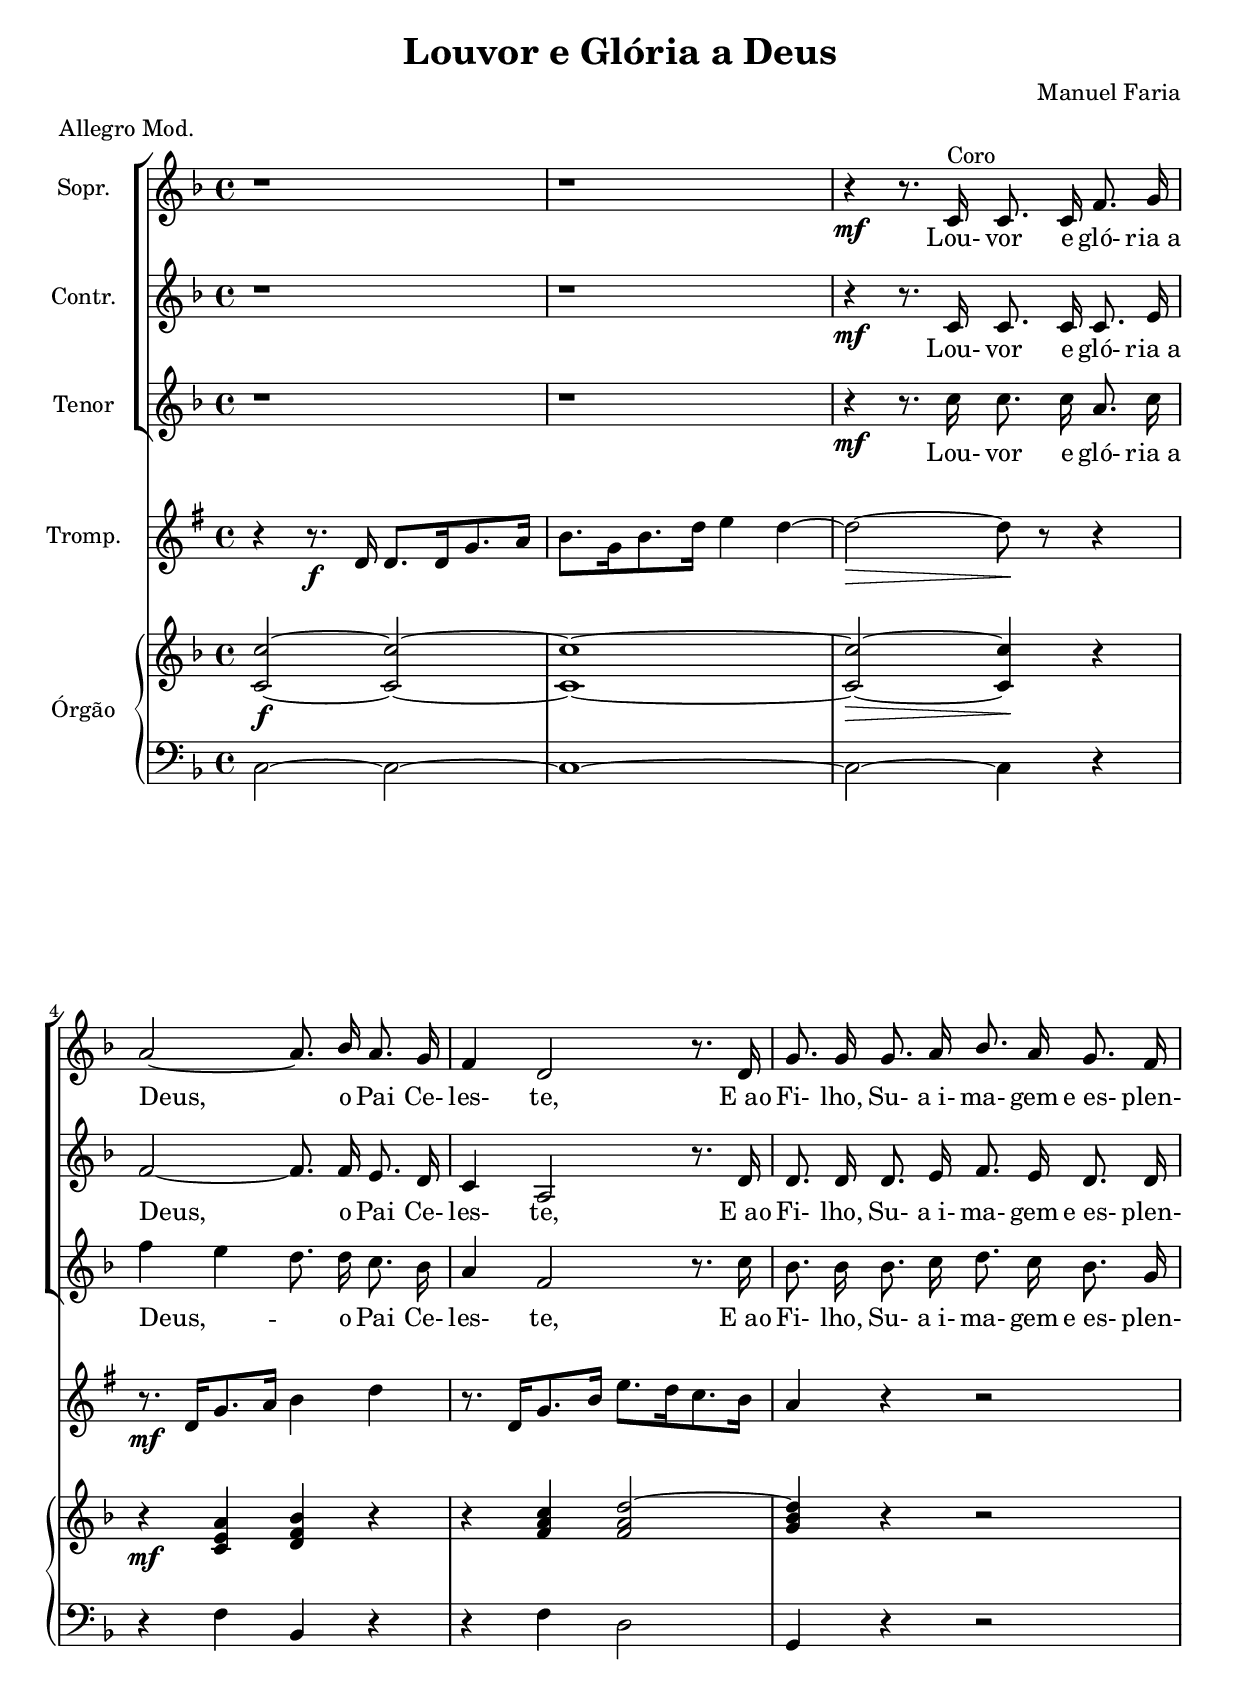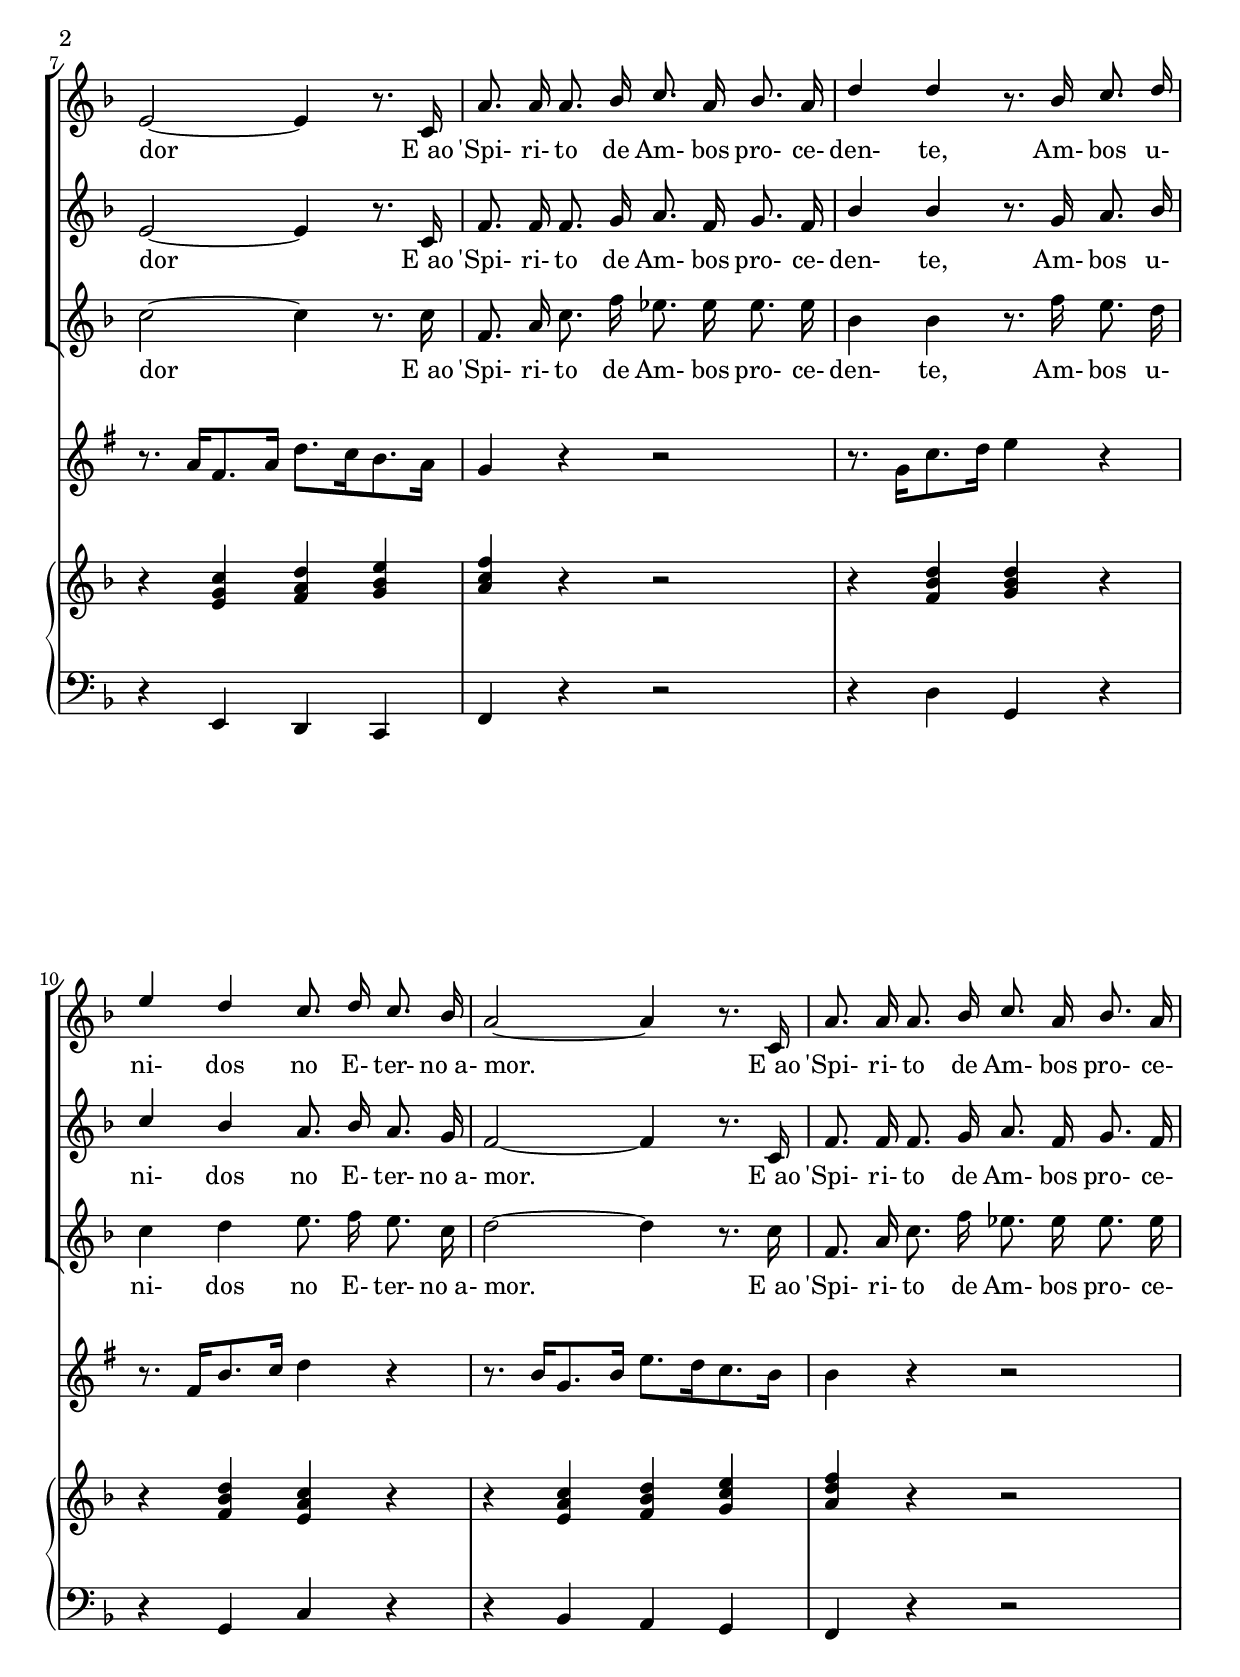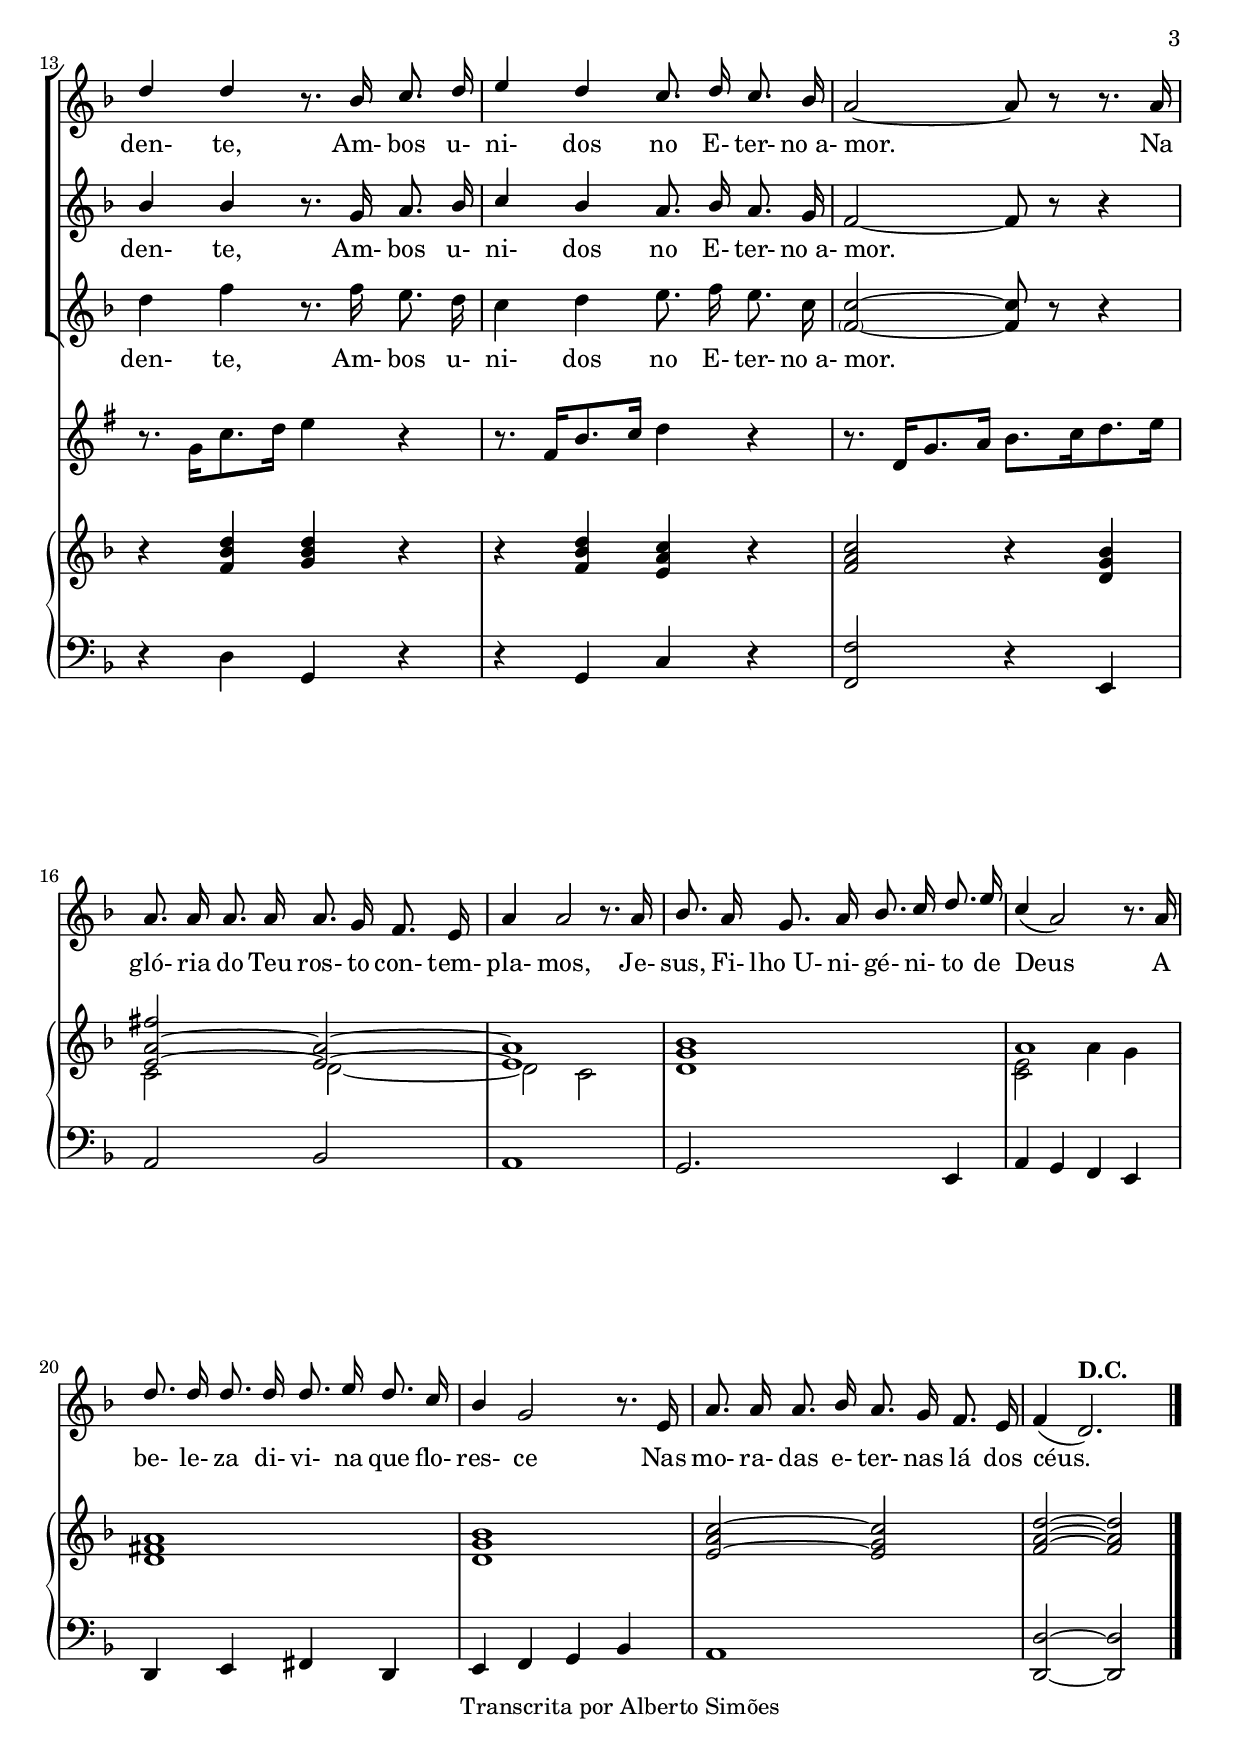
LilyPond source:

\version "2.14.0"

\header {
  title = "Louvor e Glória a Deus"
  composer = "Manuel Faria"
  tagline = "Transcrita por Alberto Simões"

  ocasioes = "accaodegracas"
  seccao   = "accaodegracas"

  meter = "Allegro Mod."

}


global = {
  \key f \major
  \time 4/4
}

textS = \lyricmode {
  Lou- vor e gló- ria_a Deus, o Pai Ce- les- te,
  E_ao Fi- lho, Su- a_i- ma- gem e_es- plen- dor
  E_ao 'Spi- ri- to de Am- bos pro- ce- den- te,
  Am- bos u- ni- dos no E- ter- no_a- mor.
  E_ao 'Spi- ri- to de Am- bos pro- ce- den- te,
  Am- bos u- ni- dos no E- ter- no_a- mor.

  Na gló- ria do Teu ros- to con- tem- pla- mos,
  Je- sus, Fi- lho_U- ni- gé- ni- to de Deus
  A be- le- za di- vi- na que flo- res- ce
  Nas mo- ra- das e- ter- nas lá dos céus.
}

textC = \lyricmode {
  Lou- vor e gló- ria_a Deus, o Pai Ce- les- te,
  E_ao Fi- lho, Su- a_i- ma- gem e_es- plen- dor
  E_ao 'Spi- ri- to de Am- bos pro- ce- den- te,
  Am- bos u- ni- dos no E- ter- no_a- mor.
  E_ao 'Spi- ri- to de Am- bos pro- ce- den- te,
  Am- bos u- ni- dos no E- ter- no_a- mor.
}



textT = \lyricmode {
  Lou- vor e gló- ria_a Deus, -- _ _ o Pai Ce- les- te,
  E_ao Fi- lho, Su- a_i- ma- gem e_es- plen- dor
  E_ao 'Spi- ri- to de Am- bos pro- ce- den- te,
  Am- bos u- ni- dos no E- ter- no_a- mor.
  E_ao 'Spi- ri- to de Am- bos pro- ce- den- te,
  Am- bos u- ni- dos no E- ter- no_a- mor.
}

soprano = \relative c' {
  \set Staff.instrumentName = #"Sopr. "

  \global \stemUp \autoBeamOff
  r1 r1 r4\mf r8. c16^\markup{Coro} c8. c16 f8. g16
  a2 ~ a8. bes16 a8. g16 f4 d2 r8. d16 g8. g16 g8. a16 bes8. a16 g8. f16

  e2 ~ e4 r8. c16 a'8. a16 a8. bes16 c8. a16 bes8. a16 d4 d r8. bes16 c8. d16
  e4 d c8. d16 c8. bes16 a2 ~ a4 r8. c,16 a'8. a16 a8. bes16 c8. a16 bes8. a16

  d4 d r8. bes16 c8. d16 e4 d c8. d16 c8. bes16 a2 ~ a8 r r8. a16 \break

  a8. a16 a8. a16 a8. g16 f8. e16 a4 a2 r8. a16 bes8. a16 g8. a16 bes8. c16 d8. e16 c4( a2) r8. a16
  d8. d16 d8. d16 d8. e16 d8. c16 bes4 g2 r8. e16 a8. a16 a8. bes16 a8. g16 f8. e16 f4( d2.)^\markup{\bold{  D.C.}}
  \bar"|."
}

contralto = \relative c' {
  \set Staff.instrumentName = #"Contr. "
  \global \stemUp \autoBeamOff
  r1 r1 r4\mf r8. c16 c8. c16 c8. e16
  f2 ~ f8. f16 e8. d16 c4 a2 r8. d16 d8. d16 d8. e16 f8. e16 d8. d16

  e2 ~ e4 r8. c16 f8. f16 f8. g16 a8. f16 g8. f16 bes4 bes r8. g16 a8. bes16
  c4 bes a8. bes16 a8. g16 f2 ~ f4 r8. c16 f8. f16 f8. g16 a8. f16 g8. f16

  bes4 bes r8. g16 a8. bes16 c4 bes a8. bes16 a8. g16 f2 ~ f8 r r4
}

tenor = \relative c'' {
  \set Staff.instrumentName = #"Tenor "
  \global \autoBeamOff
  r1 r1 r4\mf r8. c16 c8. c16 a8. c16
  f4 e d8. d16 c8. bes16 a4 f2 r8. c'16 bes8. bes16 bes8. c16 d8. c16 bes8. g16

  c2 ~ c4 r8. c16 f,8. a16 c8. f16 ees8. ees16 ees8. ees16 bes4 bes r8. f'16 e8. d16
  c4 d e8. f16 e8. c16 d2 ~ d4 r8. c16 f,8. a16 c8. f16 ees8. ees16 ees8. ees16

  d4 f r8. f16 e8. d16 c4 d e8. f16 e8. c16 <\parenthesize f, c'>2 ~ <f c'>8 r r4
}

trompete = \relative c' {
  \set Staff.instrumentName = #"Tromp. "
  \key g \major
  \time 4/4
  r4 r8.\f d16 d8.[ d16 g8. a16] b8.[ g16 b8. d16] e4 d ~ d2\> ~ d8\! r8 r4
  r8.\mf d,16[ g8. a16] b4 d r8. d,16[ g8. b16] e8.[ d16 c8. b16] a4 r r2

  r8. a16[ fis8. a16] d8.[ c16 b8. a16] g4 r r2 r8. g16[ c8. d16] e4 r4
  r8. fis,16[ b8. c16] d4 r r8. b16[ g8. b16] e8.[ d16 c8. b16] b4 r r2

  r8. g16[ c8. d16] e4 r r8. fis,16[ b8. c16] d4 r r8. d,16[ g8. a16] b8.[ c16 d8. e16]
}

upper = \relative c' {
  \global \stemUp
  <c c'>2\f ~ <c c'> ~ <c c'>1 ~ <c c'>2\> ~ <c c'>4\! r
  \tieUp
  r4\mf  <c e a> <d f bes> r r <f a c> <f a d~>2 <g bes d>4 r4 r2

  r4 <e g c> <f a d> <g bes e> <a c f> r r2 r4 <f bes d> <g bes d> r
  r <f bes d> <e a c> r r <e a c> <f bes d> <g c e> <a d f> r r2

  r4 <f bes d> <g bes d> r r <f bes d> <e a c> r <f a c>2 r4 <d g bes>

  <<
    { <e~ a~ fis'>2 <e a> ~ <e a>1 } \\
    { c2 d ~ d c }
  >>
  <d g bes>1
  <<
    {a'1} \\ {<c, e>2 a'4 g }
  >>
  <d fis a>1
  <d g bes>
  <e a c>2 ~ <e g c> <f a d>2 ~ <f a d>
  \bar"|."
}

lower = \relative c {
  \global \clef bass \stemDown
  c2 ~ c2 ~ c1 ~ c2 ~ c4 r
  \stemNeutral
  r f bes, r r f' d2 g,4 r r2

  r4 e d c f r r2 r4 d' g, r
  r4 g c r r bes a g f r r2

  r4 d'4 g, r r g c r <f, f'>2 r4 e4
  a2 bes a1 g2. e4 a g f e
  d e fis d e f g bes a1 <d, d'>2 ~ <d d'>
}

\score {
  <<
    \new ChoirStaff <<
      \new Voice = "S" \soprano
      \new Lyrics \lyricsto S \textS

      \new Voice = "C" \contralto
      \new Lyrics \lyricsto C \textC

      \new Voice = "T" \tenor
      \new Lyrics \lyricsto T \textT
    >>
    \new Staff = "tromp" \trompete
    \new PianoStaff <<
      \set PianoStaff.instrumentName = #"Órgão "
      \new Staff = "upper" \upper
      \new Staff = "lower" \lower
    >>
  >>
  \layout {
    \context {
      \Staff \RemoveEmptyStaves       
      \override VerticalAxisGroup #'remove-first = ##t
    }
  }
  \midi {
    \context {
      \Score
      tempoWholesPerMinute = #(ly:make-moment 80 4)
    }
  }
}


